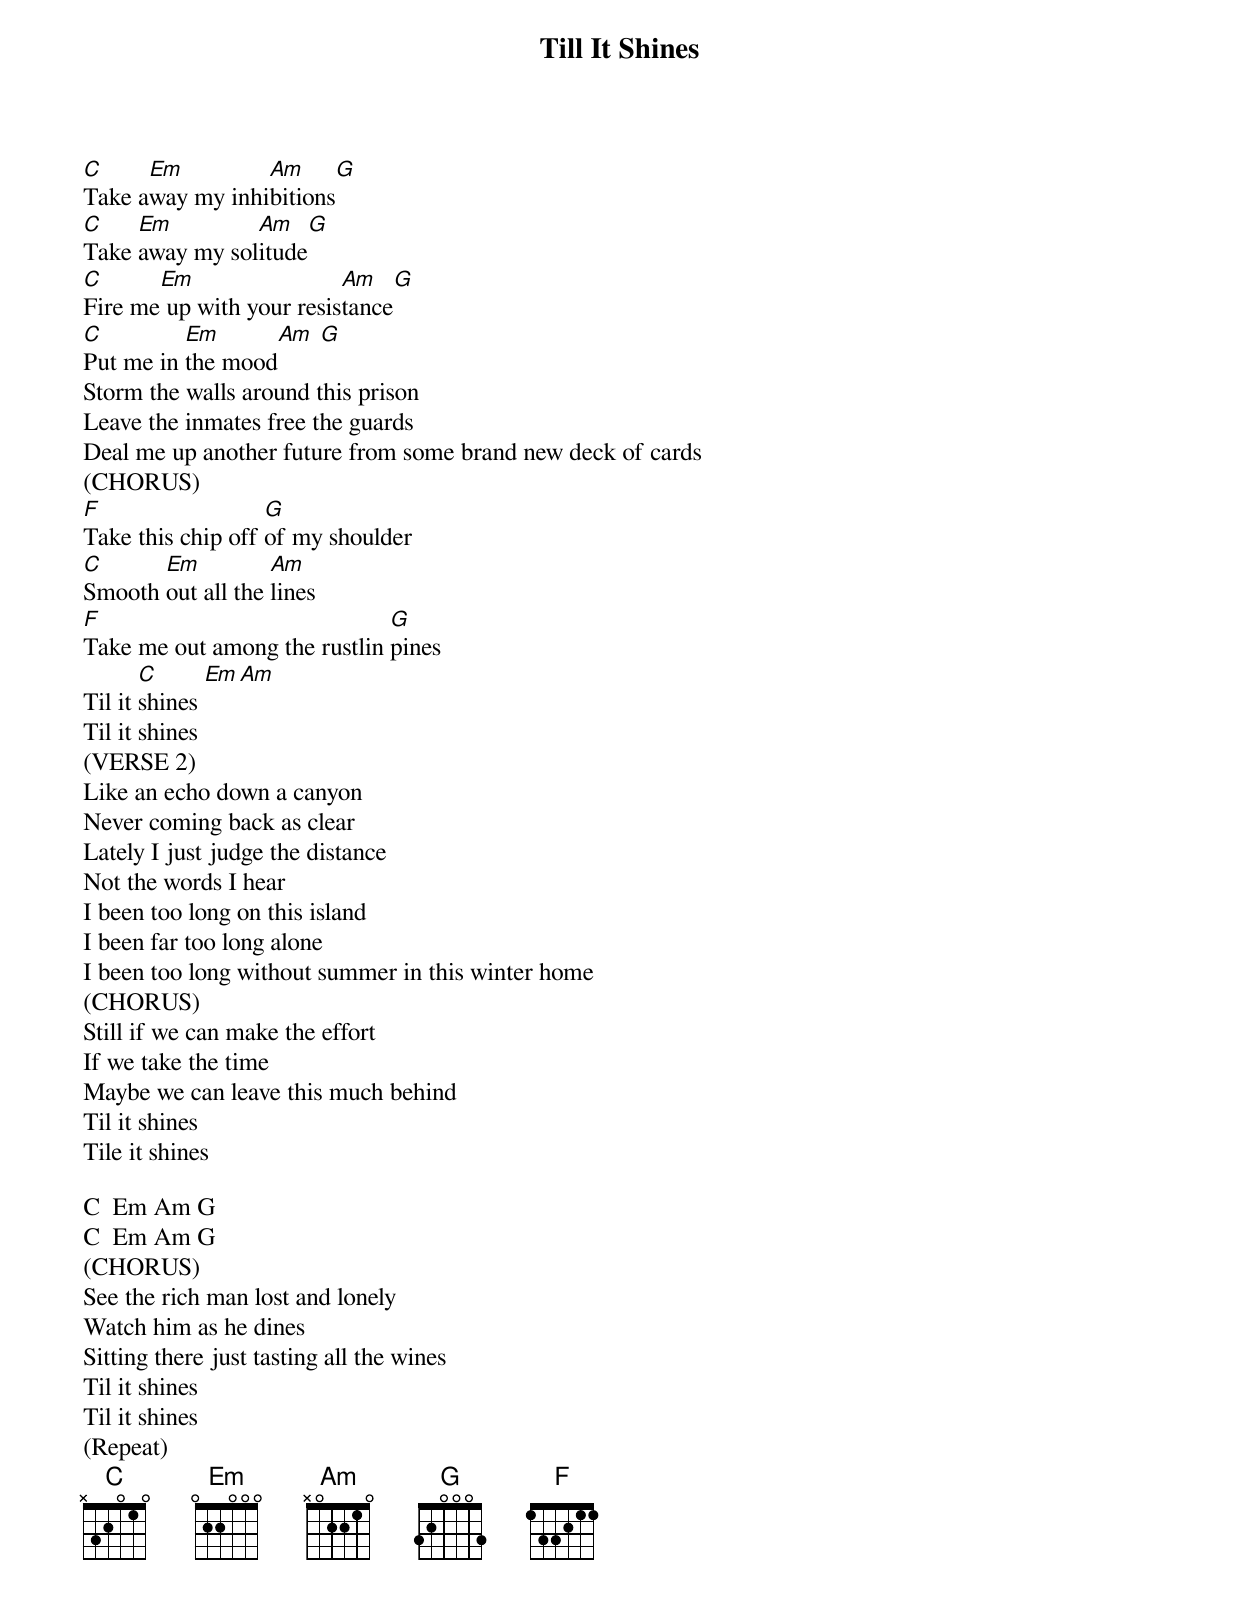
{title:Till It Shines}

[C]Take a[Em]way my inhi[Am]bitions[G]
[C]Take [Em]away my sol[Am]itude[G]
[C]Fire me[Em] up with your resis[Am]tance[G]
[C]Put me in [Em]the mood[Am] [G]
Storm the walls around this prison
Leave the inmates free the guards
Deal me up another future from some brand new deck of cards
(CHORUS)
[F]Take this chip off [G]of my shoulder
[C]Smooth [Em]out all the [Am]lines
[F]Take me out among the rustlin [G]pines
Til it [C]shines [Em][Am]
Til it shines
(VERSE 2)
Like an echo down a canyon
Never coming back as clear
Lately I just judge the distance
Not the words I hear
I been too long on this island
I been far too long alone
I been too long without summer in this winter home
(CHORUS)
Still if we can make the effort
If we take the time
Maybe we can leave this much behind
Til it shines
Tile it shines

C  Em Am G
C  Em Am G
(CHORUS)
See the rich man lost and lonely
Watch him as he dines
Sitting there just tasting all the wines
Til it shines
Til it shines
(Repeat)
